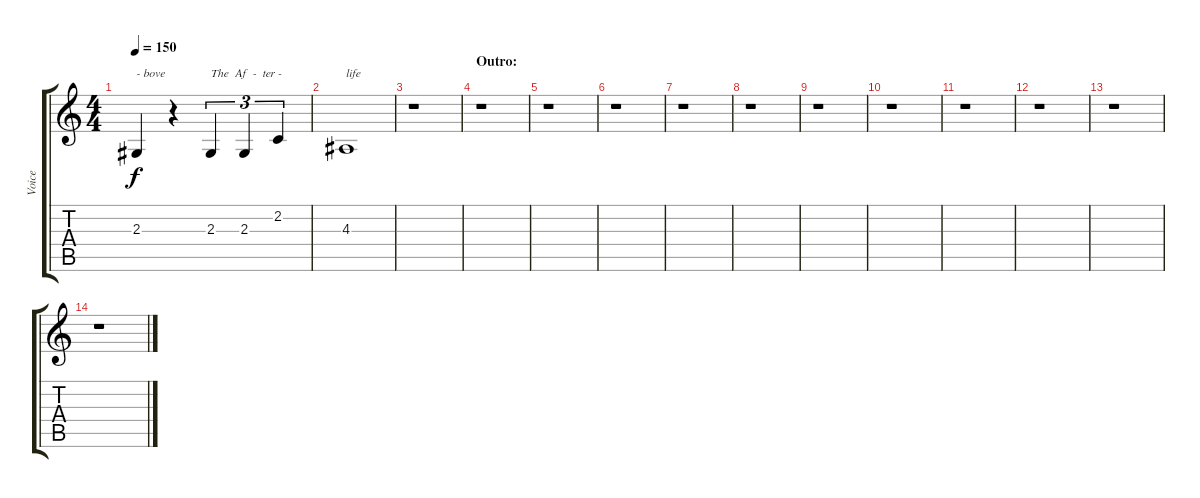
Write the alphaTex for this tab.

\track ("Voice" "Voice") {instrument violin}
\staff {score tabs}
\tuning (Eb4 Bb3 Gb3 Db3 Ab2 Eb2) {hide}
\ts (4 4)
\tempo 150
\clef g2
\ks c
2.3.4{txt "- bove" dy f} r.4 2.3.4{tu (3 2) txt "The  Af  -  ter -"} 2.3.4{tu (3 2)} 2.2.4{tu (3 2)} |
4.3.1{txt "life"} |
r.1 |
\section ("" "Outro:")
r.1 |
r.1 |
r.1 |
r.1 |
r.1 |
r.1 |
r.1 |
r.1 |
r.1 |
r.1 |
r.1
